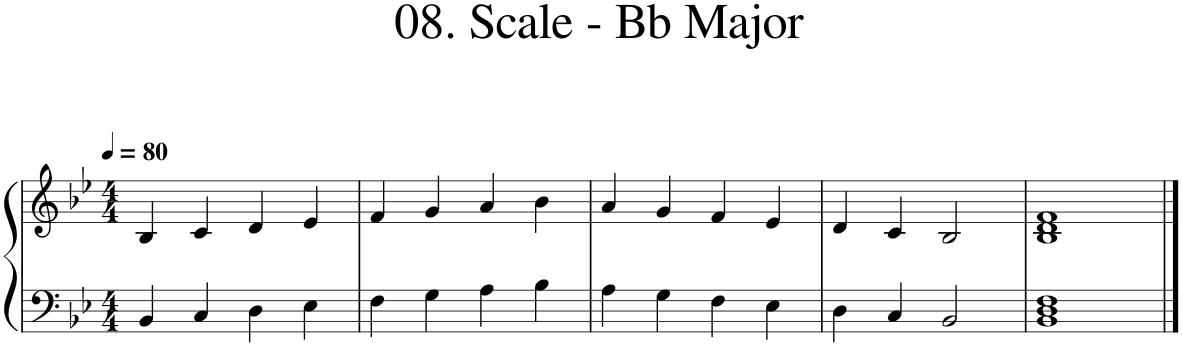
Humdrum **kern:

**kern	**kern
*part1	*part1
*staff2	*staff1
*I"Piano	*
*I'Pno.	*
*clefF4	*clefG2
*k[b-e-]	*k[b-e-]
*M4/4	*M4/4
*MM80	*MM80
=1	=1
4BB-/	4B-/
4C/	4c/
4D\	4d/
4E-\	4e-/
=2	=2
4F\	4f/
4G\	4g/
4A\	4a/
4B-\	4b-\
=3	=3
4A\	4a/
4G\	4g/
4F\	4f/
4E-\	4e-/
=4	=4
4D\	4d/
4C/	4c/
2BB-/	2B-/
=5	=5
1BB- 1D 1F	1B- 1d 1f
==	==
*-	*-
